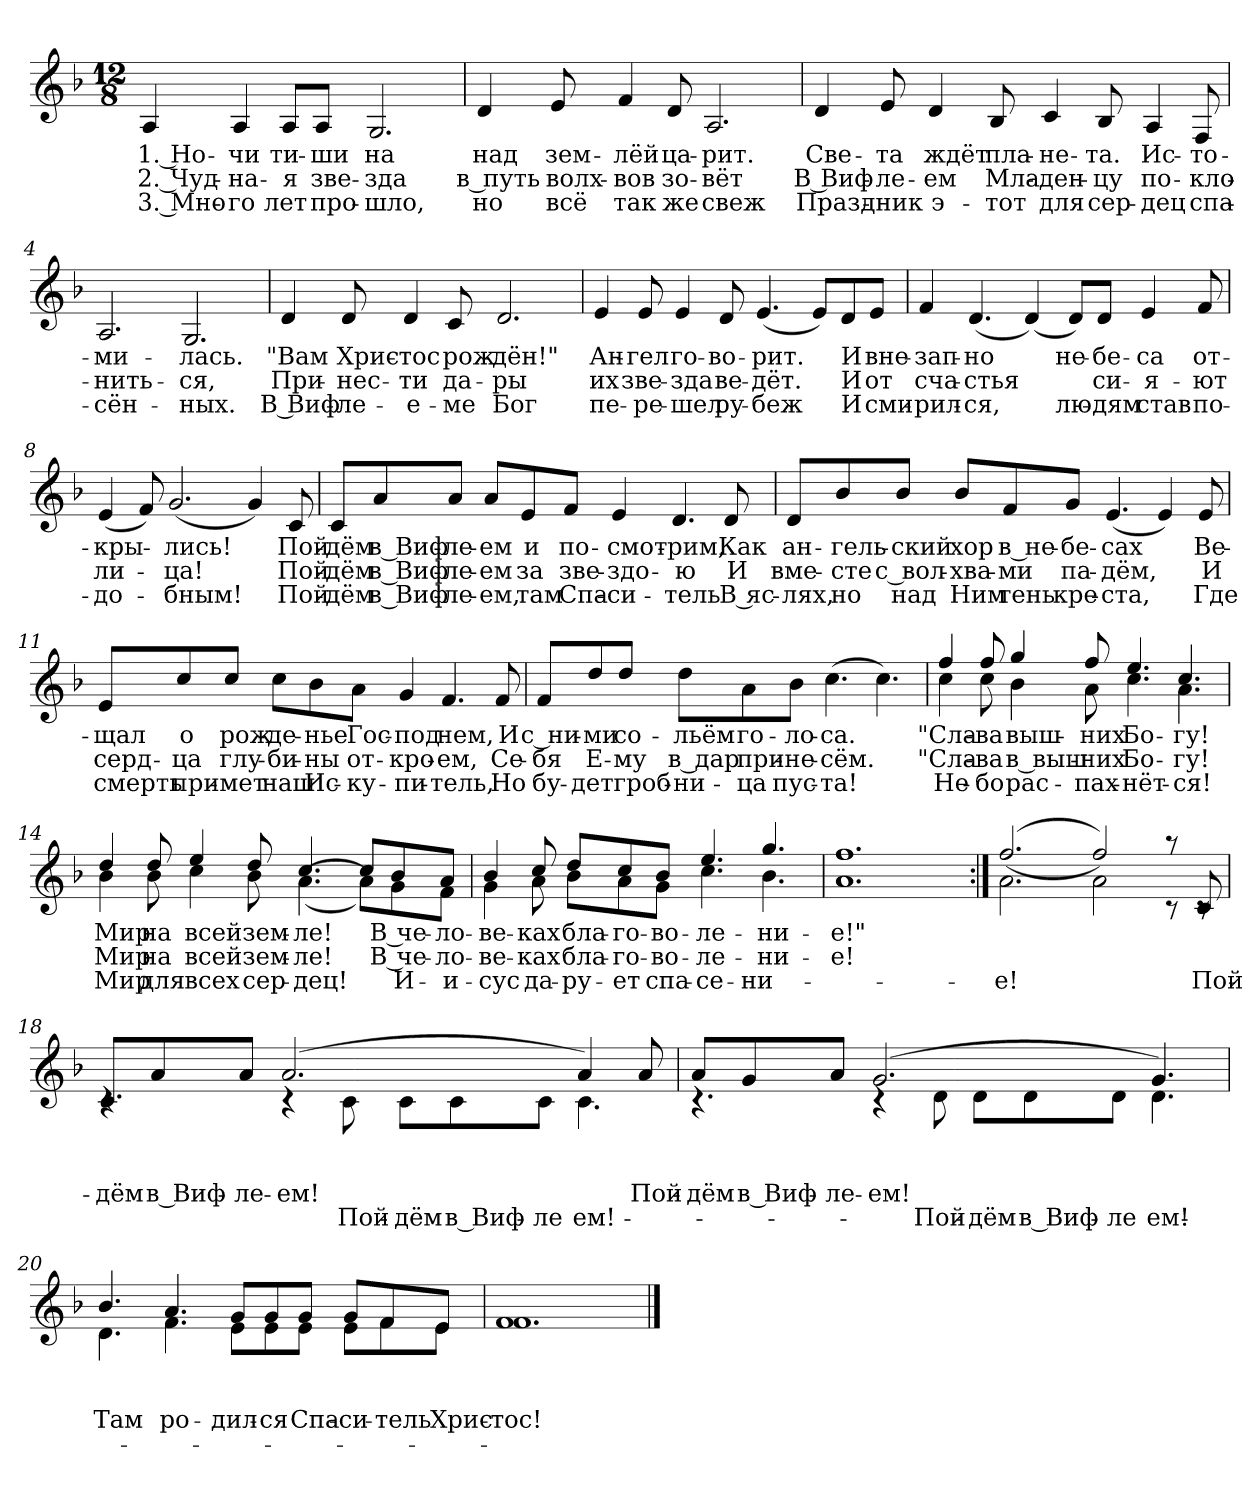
**kern	**text	**text	**text	**text
*part1	*part1	*part1	*part1	*part1
*staff1	*staff1	*staff1	*staff1	*staff1
*clefG2	*	*	*	*
*k[b-]	*	*	*	*
*F:	*	*	*	*
*M12/8	*	*	*	*
=1	=1	=1	=1	=1
!	!LO:LY:b	!LO:LY:b	!LO:LY:b	!
4A/	1. Но-	2. Чуд-	3. Мно-	.
!	!LO:LY:b	!LO:LY:b	!LO:LY:b	!
4A/	-чи	-на-	-го	.
!	!LO:LY:b	!LO:LY:b	!LO:LY:b	!
8A/L	ти-	-я	лет	.
!	!LO:LY:b	!LO:LY:b	!LO:LY:b	!
8A/J	-ши	зве-	про-	.
!	!LO:LY:b	!LO:LY:b	!LO:LY:b	!
2.G/	на	-зда	-шло,	.
=2	=2	=2	=2	=2
!	!LO:LY:b	!LO:LY:b	!LO:LY:b	!
4d/	над	в путь	но	.
!	!LO:LY:b	!LO:LY:b	!LO:LY:b	!
8e/	зем-	волх-	всё	.
!	!LO:LY:b	!LO:LY:b	!LO:LY:b	!
4f/	-лёй	-вов	так	.
!	!LO:LY:b	!LO:LY:b	!LO:LY:b	!
8d/	ца-	зо-	же	.
!	!LO:LY:b	!LO:LY:b	!LO:LY:b	!
2.A/	-рит.	-вёт	свеж	.
!!LO:LB:g=z
=3	=3	=3	=3	=3
!	!LO:LY:b	!LO:LY:b	!LO:LY:b	!
4d/	Све-	В Виф-	Празд-	.
!	!LO:LY:b	!LO:LY:b	!LO:LY:b	!
8e/	-та	-ле-	-ник	.
!	!LO:LY:b	!LO:LY:b	!LO:LY:b	!
4d/	ждёт	-ем	э-	.
!	!LO:LY:b	!LO:LY:b	!LO:LY:b	!
8B-/	пла-	Мла-	-тот	.
!	!LO:LY:b	!LO:LY:b	!LO:LY:b	!
4c/	-не-	-ден-	для	.
!	!LO:LY:b	!LO:LY:b	!LO:LY:b	!
8B-/	-та.	-цу	сер-	.
!	!LO:LY:b	!LO:LY:b	!LO:LY:b	!
4A/	Ис-	по-	-дец	.
!	!LO:LY:b	!LO:LY:b	!LO:LY:b	!
8F/	-то-	-кло-	спа-	.
=4	=4	=4	=4	=4
!	!LO:LY:b	!LO:LY:b	!LO:LY:b	!
2.A/	-ми-	-нить-	-сён-	.
!	!LO:LY:b	!LO:LY:b	!LO:LY:b	!
2.G/	-лась.	-ся,	-ных.	.
=5	=5	=5	=5	=5
!	!LO:LY:b	!LO:LY:b	!LO:LY:b	!
4d/	"Вам	При-	В Виф-	.
!	!LO:LY:b	!LO:LY:b	!LO:LY:b	!
8d/	Хрис-	-нес-	-ле-	.
!	!LO:LY:b	!LO:LY:b	!LO:LY:b	!
4d/	-тос	-ти	-е-	.
!	!LO:LY:b	!LO:LY:b	!LO:LY:b	!
8c/	рож-	да-	-ме	.
!	!LO:LY:b	!LO:LY:b	!LO:LY:b	!
2.d/	-дён!"	-ры	Бог	.
!!LO:LB:g=z
=6	=6	=6	=6	=6
!	!LO:LY:b	!LO:LY:b	!LO:LY:b	!
4e/	Ан-	их	пе-	.
!	!LO:LY:b	!LO:LY:b	!LO:LY:b	!
8e/	-гел	зве-	-ре-	.
!	!LO:LY:b	!LO:LY:b	!LO:LY:b	!
4e/	го-	-зда	-шел	.
!	!LO:LY:b	!LO:LY:b	!LO:LY:b	!
8d/	-во-	ве-	ру-	.
!	!LO:LY:b	!LO:LY:b	!LO:LY:b	!
(4.e/	-рит.	-дёт.	-беж	.
8e/L)	.	.	.	.
!	!LO:LY:b	!LO:LY:b	!LO:LY:b	!
8d/	И	И	И	.
!	!LO:LY:b	!LO:LY:b	!LO:LY:b	!
8e/J	вне-	от	сми-	.
=7	=7	=7	=7	=7
!	!LO:LY:b	!LO:LY:b	!LO:LY:b	!
4f/	-зап-	сча-	-рил-	.
!	!LO:LY:b	!LO:LY:b	!LO:LY:b	!
(4.d/	-но	-стья	-ся,	.
(4d/)	.	.	.	.
!	!LO:LY:b	!	!LO:LY:b	!
8d/L)	не-	.	лю-	.
!	!LO:LY:b	!LO:LY:b	!LO:LY:b	!
8d/J	-бе-	си-	-дям	.
!	!LO:LY:b	!LO:LY:b	!LO:LY:b	!
4e/	-са	-я-	став	.
!	!LO:LY:b	!LO:LY:b	!LO:LY:b	!
8f/	от-	-ют	по-	.
=8	=8	=8	=8	=8
!	!LO:LY:b	!LO:LY:b	!LO:LY:b	!
(4e/	-кры-	ли-	-до-	.
8f/)	.	.	.	.
!	!LO:LY:b	!LO:LY:b	!LO:LY:b	!
(2.g/	-лись!	-ца!	-бным!	.
4g/)	.	.	.	.
!	!LO:LY:b	!LO:LY:b	!LO:LY:b	!
8c/	Пой-	Пой-	Пой-	.
!!LO:LB:g=z
=9	=9	=9	=9	=9
!	!LO:LY:b	!LO:LY:b	!LO:LY:b	!
8c/L	-дём	-дём	-дём	.
!	!LO:LY:b	!LO:LY:b	!LO:LY:b	!
8a/	в Виф-	в Виф-	в Виф-	.
!	!LO:LY:b	!LO:LY:b	!LO:LY:b	!
8a/J	-ле-	-ле-	-ле-	.
!	!LO:LY:b	!LO:LY:b	!LO:LY:b	!
8a/L	-ем	-ем	-ем,	.
!	!LO:LY:b	!LO:LY:b	!LO:LY:b	!
8e/	и	за	там	.
!	!LO:LY:b	!LO:LY:b	!LO:LY:b	!
8f/J	по-	зве-	Спа-	.
!	!LO:LY:b	!LO:LY:b	!LO:LY:b	!
4e/	-смот-	-здо-	-си-	.
!	!LO:LY:b	!LO:LY:b	!LO:LY:b	!
4.d/	-рим,	-ю	-тель	.
!	!LO:LY:b	!LO:LY:b	!LO:LY:b	!
8d/	Как	И	В яс-	.
=10	=10	=10	=10	=10
!	!LO:LY:b	!LO:LY:b	!LO:LY:b	!
8d/L	ан-	вме-	-лях,	.
!	!LO:LY:b	!LO:LY:b	!LO:LY:b	!
8b-/	-гель-	-сте	но	.
!	!LO:LY:b	!LO:LY:b	!LO:LY:b	!
8b-/J	-ский	с вол-	над	.
!	!LO:LY:b	!LO:LY:b	!LO:LY:b	!
8b-/L	хор	-хва-	Ним	.
!	!LO:LY:b	!LO:LY:b	!LO:LY:b	!
8f/	в не-	-ми	тень	.
!	!LO:LY:b	!LO:LY:b	!LO:LY:b	!
8g/J	-бе-	па-	кре-	.
!	!LO:LY:b	!LO:LY:b	!LO:LY:b	!
(4.e/	-сах	-дём,	-ста,	.
4e/)	.	.	.	.
!	!LO:LY:b	!LO:LY:b	!LO:LY:b	!
8e/	Ве-	И	Где	.
!!LO:LB:g=z
=11	=11	=11	=11	=11
!	!LO:LY:b	!LO:LY:b	!LO:LY:b	!
8e/L	-щал	серд-	смерть	.
!	!LO:LY:b	!LO:LY:b	!LO:LY:b	!
8cc/	о	-ца	при-	.
!	!LO:LY:b	!LO:LY:b	!LO:LY:b	!
8cc/J	рож-	глу-	-мет	.
!	!LO:LY:b	!LO:LY:b	!LO:LY:b	!
8cc\L	-де-	-би-	наш	.
!	!LO:LY:b	!LO:LY:b	!LO:LY:b	!
8b-\	-нье	-ны	Ис-	.
!	!LO:LY:b	!LO:LY:b	!LO:LY:b	!
8a\J	Гос-	от-	-ку-	.
!	!LO:LY:b	!LO:LY:b	!LO:LY:b	!
4g/	-под	-кро-	-пи-	.
!	!LO:LY:b	!LO:LY:b	!LO:LY:b	!
4.f/	нем,	-ем,	-тель,	.
!	!LO:LY:b	!LO:LY:b	!LO:LY:b	!
8f/	И	Се-	Но	.
=12	=12	=12	=12	=12
!	!LO:LY:b	!LO:LY:b	!LO:LY:b	!
8f/L	с ни-	-бя	бу-	.
!	!LO:LY:b	!LO:LY:b	!LO:LY:b	!
8dd/	-ми	Е-	-дет	.
!	!LO:LY:b	!LO:LY:b	!LO:LY:b	!
8dd/J	со-	-му	гроб-	.
!	!LO:LY:b	!LO:LY:b	!LO:LY:b	!
8dd\L	-льём	в дар	-ни-	.
!	!LO:LY:b	!LO:LY:b	!LO:LY:b	!
8a\	го-	при-	-ца	.
!	!LO:LY:b	!LO:LY:b	!LO:LY:b	!
8b-\J	-ло-	-не-	пус-	.
!	!LO:LY:b	!LO:LY:b	!LO:LY:b	!
(<4.cc\	-са.	-сём.	-та!	.
4.cc\)	.	.	.	.
!!LO:LB:g=z
=13	=13	=13	=13	=13
!	!LO:LY:b	!LO:LY:b	!LO:LY:b	!
*^	*	*	*	*
4ff/	4cc\	"Сла-	"Сла-	Не-	.
!	!	!LO:LY:b	!LO:LY:b	!LO:LY:b	!
8ff/	8cc\	-ва	-ва	-бо	.
!	!	!LO:LY:b	!LO:LY:b	!LO:LY:b	!
4gg/	4b-\	выш-	в выш-	рас-	.
!	!	!LO:LY:b	!LO:LY:b	!LO:LY:b	!
8ff/	8a\	-них	-них	-пах-	.
!	!	!LO:LY:b	!LO:LY:b	!LO:LY:b	!
4.ee/	4.cc\	Бо-	Бо-	-нёт-	.
!	!	!LO:LY:b	!LO:LY:b	!LO:LY:b	!
4.cc/	4.a\	-гу!	-гу!	-ся!	.
=14	=14	=14	=14	=14	=14
!	!	!LO:LY:b	!LO:LY:b	!LO:LY:b	!
4dd/	4b-\	Мир	Мир	Мир	.
!	!	!LO:LY:b	!LO:LY:b	!LO:LY:b	!
8dd/	8b-\	на	на	для	.
!	!	!LO:LY:b	!LO:LY:b	!LO:LY:b	!
4ee/	4cc\	всей	всей	всех	.
!	!	!LO:LY:b	!LO:LY:b	!LO:LY:b	!
8dd/	8b-\	зем-	зем-	сер-	.
!	!	!LO:LY:b	!LO:LY:b	!LO:LY:b	!
4.cc/	(<(<4.a\	-ле!	-ле!	-дец!	.
8cc/L	8a\L))	.	.	.	.
!	!	!LO:LY:b	!LO:LY:b	!LO:LY:b	!
8b-/	8g\	В че-	В че-	И-	.
!	!	!LO:LY:b	!LO:LY:b	!LO:LY:b	!
8a/J	8f\J	-ло-	-ло-	-и-	.
=15	=15	=15	=15	=15	=15
!	!	!LO:LY:b	!LO:LY:b	!LO:LY:b	!
4b-/	4g\	-ве-	-ве-	-сус	.
!	!	!LO:LY:b	!LO:LY:b	!LO:LY:b	!
8cc/	8a\	-ках	-ках	да-	.
!	!	!LO:LY:b	!LO:LY:b	!LO:LY:b	!
8dd/L	8b-\L	бла-	бла-	-ру-	.
!	!	!LO:LY:b	!LO:LY:b	!LO:LY:b	!
8cc/	8a\	-го-	-го-	-ет	.
!	!	!LO:LY:b	!LO:LY:b	!LO:LY:b	!
8b-/J	8g\J	-во-	-во-	спа-	.
!	!	!LO:LY:b	!LO:LY:b	!LO:LY:b	!
4.ee/	4.cc\	-ле-	-ле-	-се-	.
!	!	!LO:LY:b	!LO:LY:b	!LO:LY:b	!
4.gg/	4.b-\	-ни-	-ни-	-ни-	.
!!LO:PB:g=z	!!
=16	=16	=16	=16	=16	=16
!	!	!LO:LY:b	!LO:LY:b	!	!
1.ff	1.a	-е!"	-е!	.	.
=17:|!	=17:|!	=17:|!	=17:|!	=17:|!	=17:|!
!	!	!	!	!LO:LY:b	!
((<2.ff/	2.a\	.	.	-е!	.
2ff/))	2a\	.	.	.	.
8raa	8rc	.	.	.	.
!	!	!	!	!LO:LY:b	!
8c/	8rc	.	.	Пой-	.
=18	=18	=18	=18	=18	=18
!	!	!	!	!LO:LY:b	!
8c/L	4.rc	.	.	-дём	.
!	!	!	!	!LO:LY:b	!
8a/	.	.	.	в Виф-	.
!	!	!	!	!LO:LY:b	!
8a/J	.	.	.	-ле-	.
!	!	!	!	!LO:LY:b	!
(2.a/	4rc	.	.	-ем!	.
!	!	!	!	!	!LO:LY:b
.	8c\	.	.	.	Пой-
!	!	!	!	!	!LO:LY:b
.	8c\L	.	.	.	-дём
!	!	!	!	!	!LO:LY:b
.	8c\	.	.	.	в Виф-
!	!	!	!	!	!LO:LY:b
.	8c\J	.	.	.	-ле-
!	!	!	!	!	!LO:LY:b
4a/)	4.c\	.	.	.	-ем!
!	!	!	!	!LO:LY:b	!
8a/	.	.	.	Пой-	.
!!LO:LB:g=z	!!
=19	=19	=19	=19	=19	=19
!	!	!	!	!LO:LY:b	!
8a/L	4.rc	.	.	-дём	.
!	!	!	!	!LO:LY:b	!
8g/	.	.	.	в Виф-	.
!	!	!	!	!LO:LY:b	!
8a/J	.	.	.	-ле-	.
!	!	!	!	!LO:LY:b	!
(2.g/	4rc	.	.	-ем!	.
!	!	!	!	!	!LO:LY:b
.	8d\	.	.	.	Пой-
!	!	!	!	!	!LO:LY:b
.	8d\L	.	.	.	-дём
!	!	!	!	!	!LO:LY:b
.	8d\	.	.	.	в Виф-
!	!	!	!	!	!LO:LY:b
.	8d\J	.	.	.	-ле-
!	!	!	!	!	!LO:LY:b
4.g/)	4.d\	.	.	.	-ем!
=20	=20	=20	=20	=20	=20
!	!	!	!	!LO:LY:b	!
4.b-/	4.d\	.	.	Там	.
!	!	!	!	!LO:LY:b	!
4.a/	4.f\	.	.	ро-	.
!	!	!	!	!LO:LY:b	!
8g/L	8e\L	.	.	-дил-	.
!	!	!	!	!LO:LY:b	!
8g/	8e\	.	.	-ся	.
!	!	!	!	!LO:LY:b	!
8g/J	8e\J	.	.	Спа-	.
!	!	!	!	!LO:LY:b	!
8g/L	8e\L	.	.	-си-	.
!	!	!	!	!LO:LY:b	!
8f/	8f\	.	.	-тель	.
!	!	!	!	!LO:LY:b	!
8e/J	8e\J	.	.	Хрис-	.
=21	=21	=21	=21	=21	=21
!	!	!	!	!LO:LY:b	!
1.f	1.f	.	.	-тос!	.
*v	*v	*	*	*	*
==	==	==	==	==
*-	*-	*-	*-	*-
